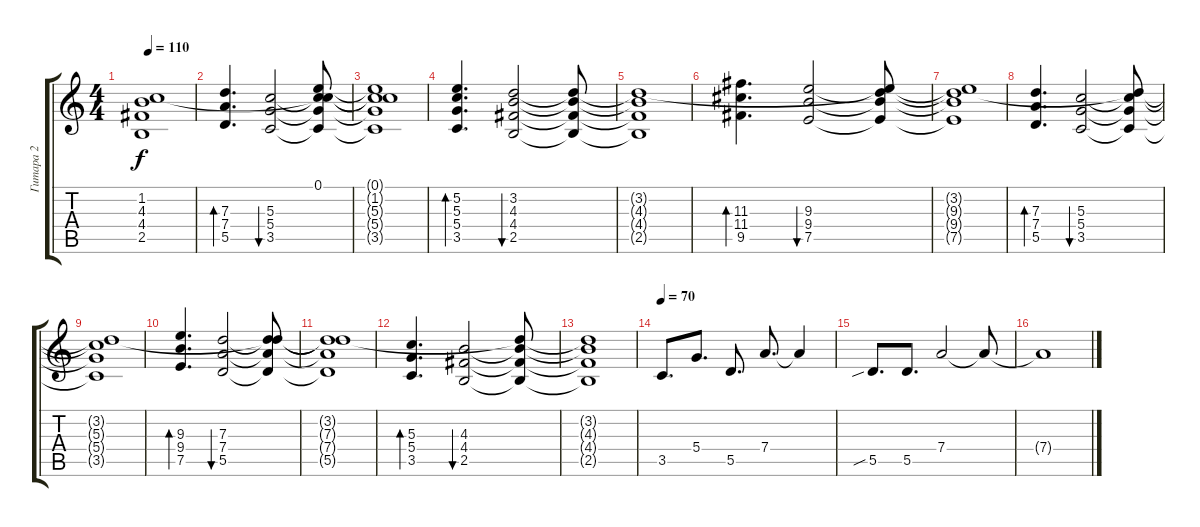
\track ("Гитара 2" "Гитара 2") {instrument distortionguitar}
\staff {score tabs}
\tuning (E4 B3 G3 D3 A2 E2) {hide}
\ts (4 4)
\section ("" "")
\tempo 110
\clef g2
\ks c
(1.2{t} 4.3{t} 4.4{t} 2.5{t}).1{dy f} |
(7.3 7.4 5.5).4{d bd 120} (5.3 5.4 3.5).2{bu 120} (0.1 1.2{t} 5.3{t} 5.4{t} 3.5{t}).8 |
(0.1{t} 1.2{t} 5.3{t} 5.4{t} 3.5{t}).1 |
(5.2 5.3 5.4 3.5).4{d bd 120} (3.2 4.3 4.4 2.5).2{bu 120} (3.2{t} 4.3{t} 4.4{t} 2.5{t}).8 |
(3.2{t} 4.3{t} 4.4{t} 2.5{t}).1 |
(11.3 11.4 9.5).4{d bd 120} (9.3 9.4 7.5).2{bu 120} (3.2{t} 9.3{t} 9.4{t} 7.5{t}).8 |
(3.2{t} 9.3{t} 9.4{t} 7.5{t}).1 |
(7.3 7.4 5.5).4{d bd 120} (5.3 5.4 3.5).2{bu 120} (3.2{t} 5.3{t} 5.4{t} 3.5{t}).8 |
(3.2{t} 5.3{t} 5.4{t} 3.5{t}).1 |
(9.3 9.4 7.5).4{d bd 120} (7.3 7.4 5.5).2{bu 120} (3.2{t} 7.3{t} 7.4{t} 5.5{t}).8 |
(3.2{t} 7.3{t} 7.4{t} 5.5{t}).1 |
(5.3 5.4 3.5).4{d bd 120} (4.3 4.4 2.5).2{bu 120} (3.2{t} 4.3{t} 4.4{t} 2.5{t}).8 |
(3.2{t} 4.3{t} 4.4{t} 2.5{t}).1 |
\tempo 70
3.5.8{d} 5.4.8{d} 5.5.8{d} 7.4.8{d} 7.4{t}.4 |
5.5{sib}.8{d} 5.5.8{d} 7.4.2 7.4{t}.8 |
7.4{t}.1{volume 4}
